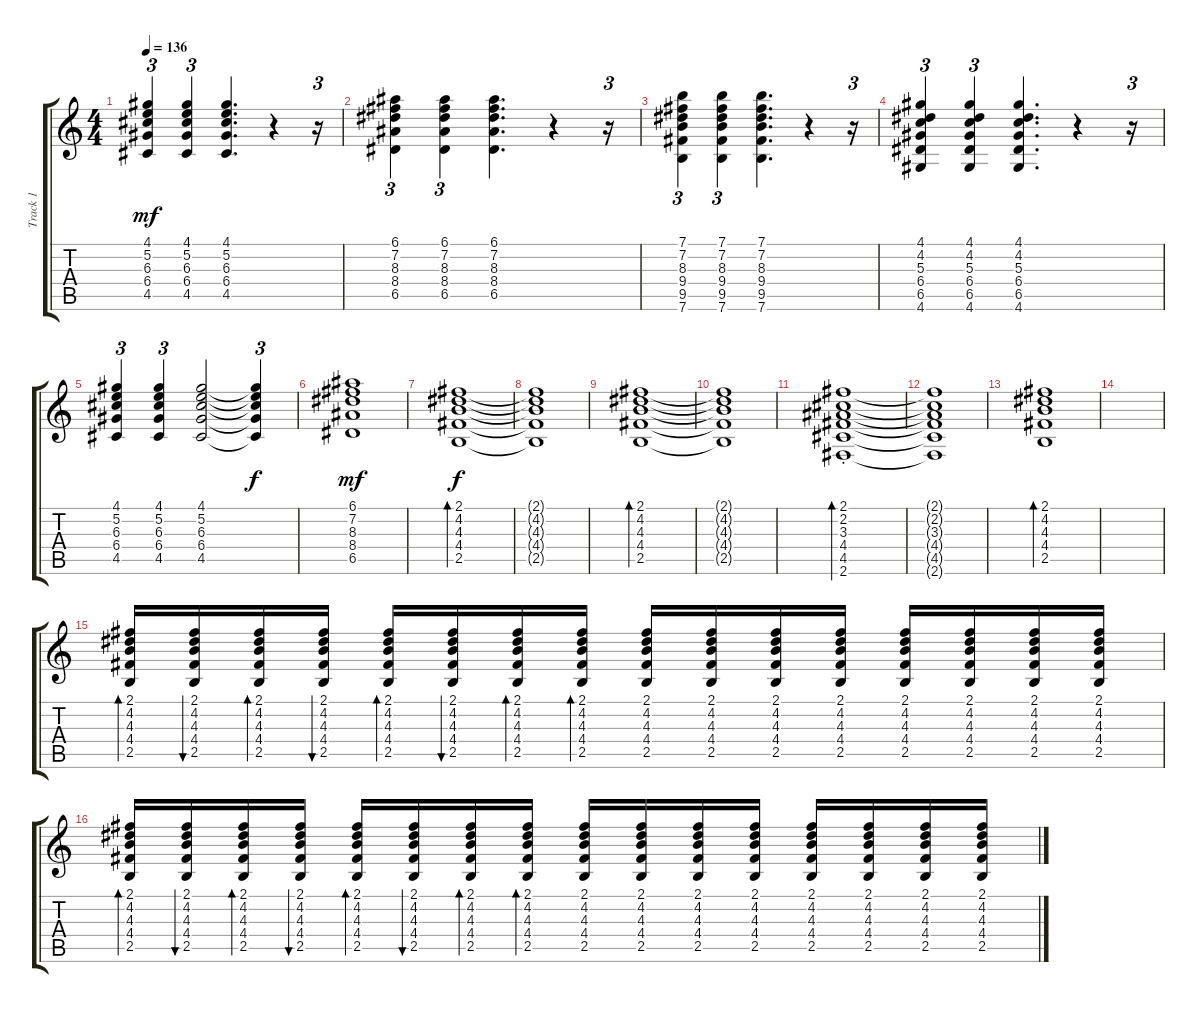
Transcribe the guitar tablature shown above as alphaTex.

\track ("Track 1" "Track 1") {instrument distortionguitar}
\staff {score tabs}
\tuning (E4 B3 G3 D3 A2 E2) {hide}
\ts (4 4)
\tempo 136
\clef g2
\ks c
(4.1 5.2 6.3 6.4 4.5).4{tu (3 2) dy mf} (4.1 5.2 6.3 6.4 4.5).4{tu (3 2)} (4.1 5.2 6.3 6.4 4.5).4{d} r.4 r.16{tu (3 2)} |
(6.1 7.2 8.3 8.4 6.5).4{tu (3 2)} (6.1 7.2 8.3 8.4 6.5).4{tu (3 2)} (6.1 7.2 8.3 8.4 6.5).4{d} r.4 r.16{tu (3 2)} |
(7.1 7.2 8.3 9.4 9.5 7.6).4{tu (3 2)} (7.1 7.2 8.3 9.4 9.5 7.6).4{tu (3 2)} (7.1 7.2 8.3 9.4 9.5 7.6).4{d} r.4 r.16{tu (3 2)} |
(4.1 4.2 5.3 6.4 6.5 4.6).4{tu (3 2)} (4.1 4.2 5.3 6.4 6.5 4.6).4{tu (3 2)} (4.1 4.2 5.3 6.4 6.5 4.6).4{d} r.4 r.16{tu (3 2)} |
(4.1 5.2 6.3 6.4 4.5).4{tu (3 2)} (4.1 5.2 6.3 6.4 4.5).4{tu (3 2)} (4.1 5.2 6.3 6.4 4.5).2 (4.1{t} 5.2{t} 6.3{t} 6.4{t} 4.5{t}).4{tu (3 2) dy f} |
(6.1 7.2 8.3 8.4 6.5).1{dy mf} |
(2.1 4.2 4.3 4.4 2.5).1{bd 240 dy f} |
(2.1{t} 4.2{t} 4.3{t} 4.4{t} 2.5{t}).1 |
(2.1 4.2 4.3 4.4 2.5).1{bd 240} |
(2.1{t} 4.2{t} 4.3{t} 4.4{t} 2.5{t}).1 |
(2.1{st} 2.2 3.3 4.4 4.5 2.6{st}).1{bd 240} |
(2.1{t} 2.2{t} 3.3{t} 4.4{t} 4.5{t} 2.6{t}).1 |
(2.1 4.2 4.3 4.4 2.5).1{bd 240} |
|
(2.1 4.2 4.3 4.4 2.5).16{bd 60} (2.1 4.2 4.3 4.4 2.5).16{bu 60} (2.1 4.2 4.3 4.4 2.5).16{bd 60} (2.1 4.2 4.3 4.4 2.5).16{bu 60} (2.1 4.2 4.3 4.4 2.5).16{bd 60} (2.1 4.2 4.3 4.4 2.5).16{bu 60} (2.1 4.2 4.3 4.4 2.5).16{bd 60} (2.1 4.2 4.3 4.4 2.5).16{bd 60} (2.1 4.2 4.3 4.4 2.5).16 (2.1 4.2 4.3 4.4 2.5).16 (2.1 4.2 4.3 4.4 2.5).16 (2.1 4.2 4.3 4.4 2.5).16 (2.1 4.2 4.3 4.4 2.5).16 (2.1 4.2 4.3 4.4 2.5).16 (2.1 4.2 4.3 4.4 2.5).16 (2.1 4.2 4.3 4.4 2.5).16 |
(2.1 4.2 4.3 4.4 2.5).16{bd 60} (2.1 4.2 4.3 4.4 2.5).16{bu 60} (2.1 4.2 4.3 4.4 2.5).16{bd 60} (2.1 4.2 4.3 4.4 2.5).16{bu 60} (2.1 4.2 4.3 4.4 2.5).16{bd 60} (2.1 4.2 4.3 4.4 2.5).16{bu 60} (2.1 4.2 4.3 4.4 2.5).16{bd 60} (2.1 4.2 4.3 4.4 2.5).16{bd 60} (2.1 4.2 4.3 4.4 2.5).16 (2.1 4.2 4.3 4.4 2.5).16 (2.1 4.2 4.3 4.4 2.5).16 (2.1 4.2 4.3 4.4 2.5).16 (2.1 4.2 4.3 4.4 2.5).16 (2.1 4.2 4.3 4.4 2.5).16 (2.1 4.2 4.3 4.4 2.5).16 (2.1 4.2 4.3 4.4 2.5).16
